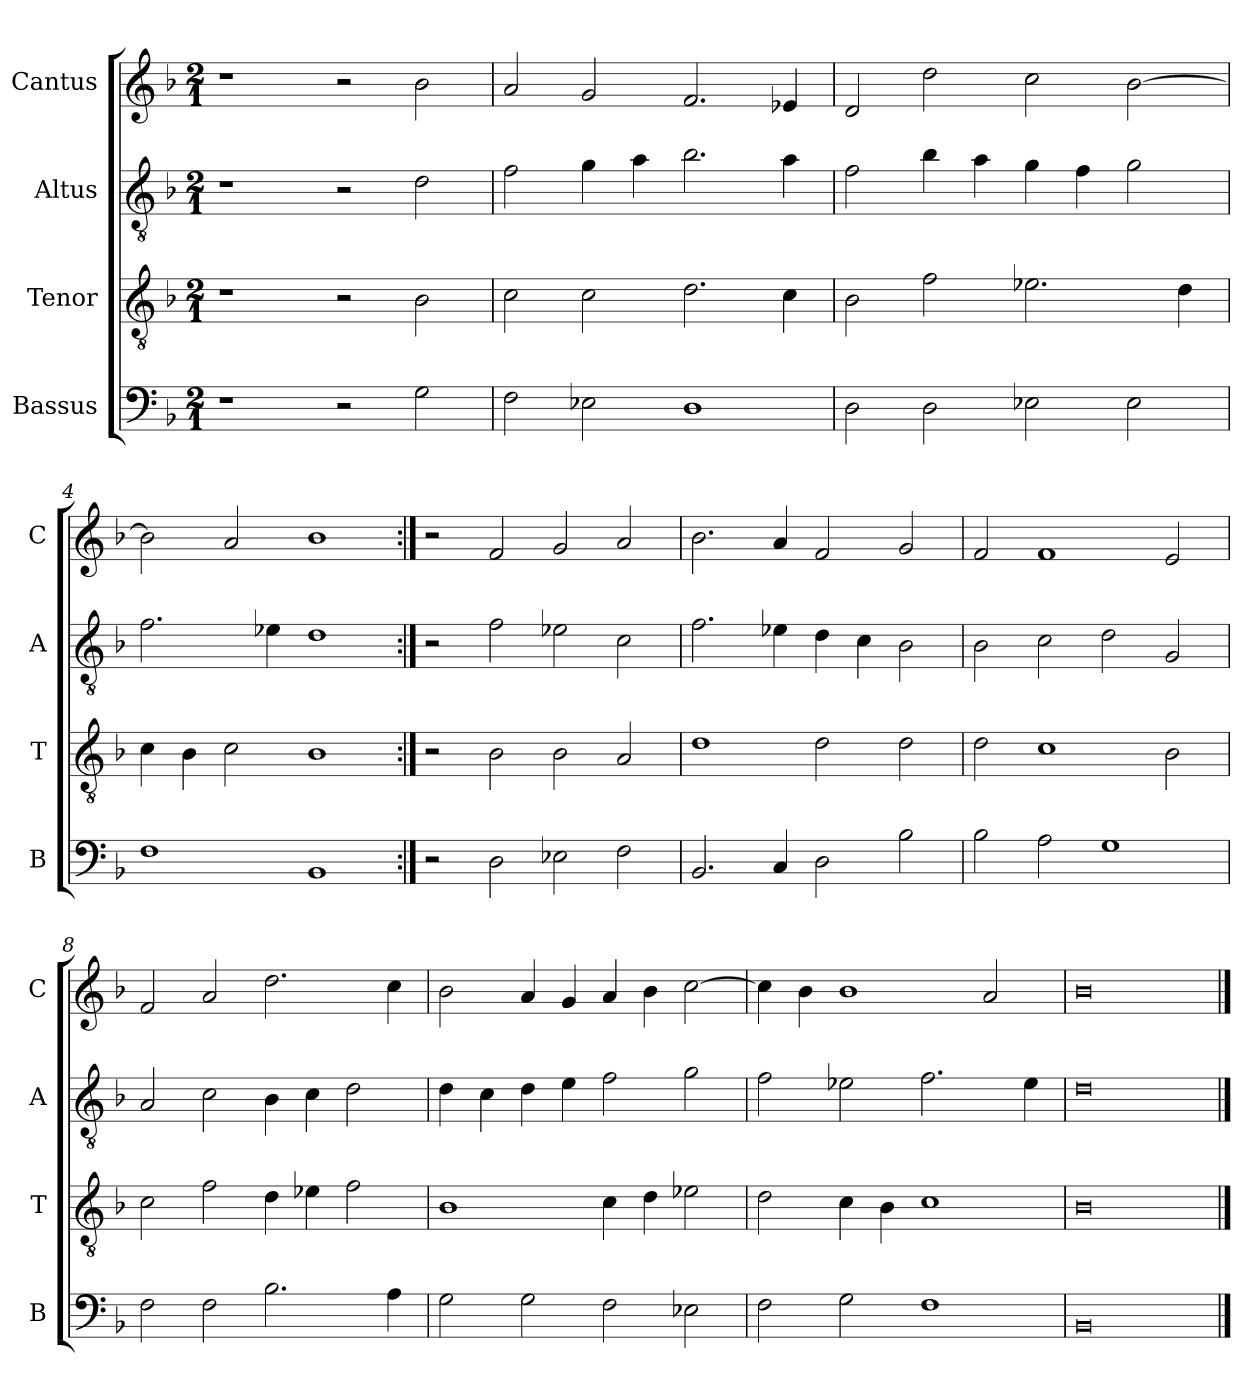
**kern	**kern	**kern	**kern
*part4	*part3	*part2	*part1
*staff4	*staff3	*staff2	*staff1
*I"Bassus	*I"Tenor	*I"Altus	*I"Cantus
*I'B	*I'T	*I'A	*I'C
*clefF4	*clefGv2	*clefGv2	*clefG2
*k[b-]	*k[b-]	*k[b-]	*k[b-]
*M2/1	*M2/1	*M2/1	*M2/1
=1	=1	=1	=1
1r	1r	1r	1r
2r	2r	2r	2r
2G	2B-	2d	2b-
=2	=2	=2	=2
2F	2c	2f	2a
2E-X	2c	4g	2g
.	.	4a	.
1D	2.d	2.b-	2.f
.	4c	4a	4e-X
=3	=3	=3	=3
2D	2B-	2f	2d
2D	2f	4b-	2dd
.	.	4a	.
2E-X	2.e-X	4g	2cc
.	.	4f	.
2E-	.	2g	[2b-
.	4d	.	.
=4	=4	=4	=4
1F	4c	2.f	2b-]
.	4B-	.	.
.	2c	.	2a
.	.	4e-X	.
1BB-	1B-	1d	1b-
=5:|!	=5:|!	=5:|!	=5:|!
2r	2r	2r	2r
2D	2B-	2f	2f
2E-X	2B-	2e-X	2g
2F	2A	2c	2a
=6	=6	=6	=6
2.BB-	1d	2.f	2.b-
4C	.	4e-X	4a
2D	2d	4d	2f
.	.	4c	.
2B-	2d	2B-	2g
=7	=7	=7	=7
2B-	2d	2B-	2f
2A	1c	2c	1f
1G	.	2d	.
.	2B-	2G	2e
=8	=8	=8	=8
2F	2c	2A	2f
2F	2f	2c	2a
2.B-	4d	4B-	2.dd
.	4e-X	4c	.
.	2f	2d	.
4A	.	.	4cc
=9	=9	=9	=9
2G	1B-	4d	2b-
.	.	4c	.
2G	.	4d	4a
.	.	4e	4g
2F	4c	2f	4a
.	4d	.	4b-
2E-X	2e-X	2g	[2cc
=10	=10	=10	=10
2F	2d	2f	4cc]
.	.	.	4b-
2G	4c	2e-X	1b-
.	4B-	.	.
1F	1c	2.f	.
.	.	.	2a
.	.	4e-	.
=11	=11	=11	=11
0BB-	0B-	0d	0b-
==	==	==	==
*-	*-	*-	*-
